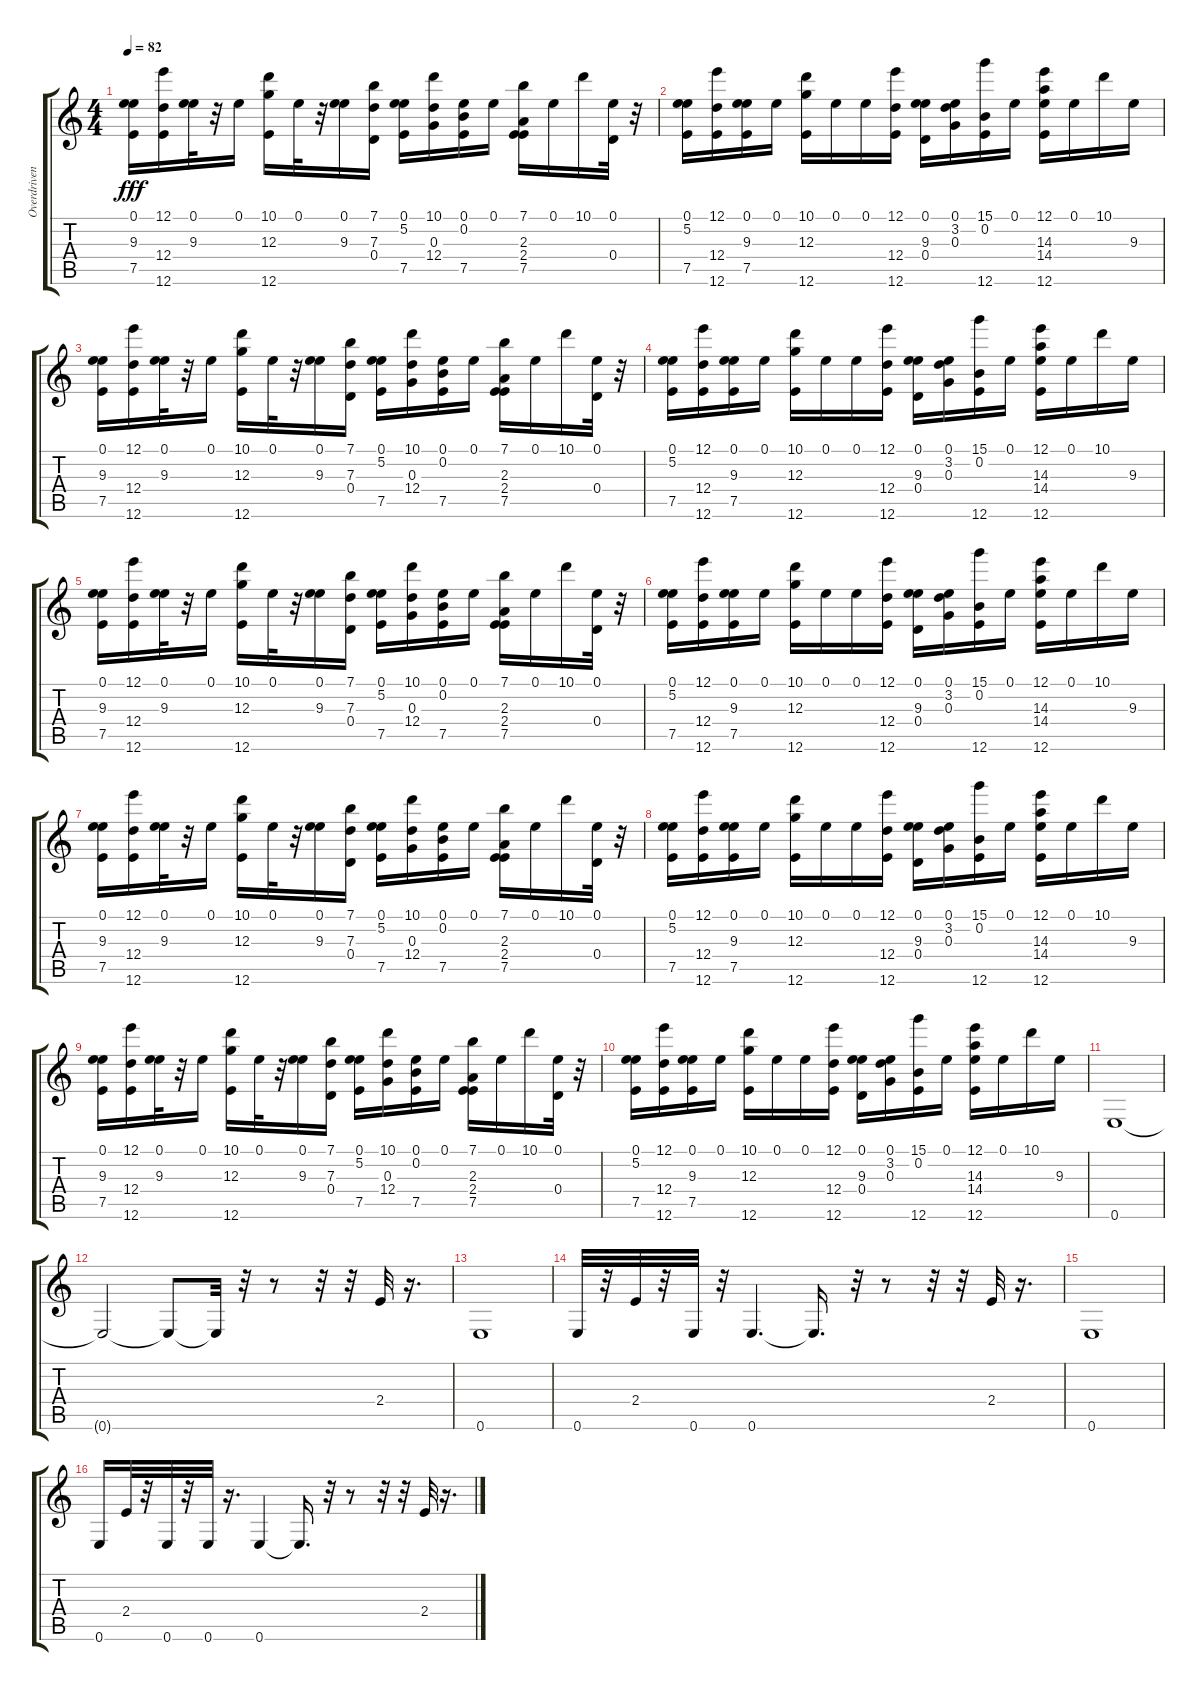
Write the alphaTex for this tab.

\track ("Overdriven Guitar" "Overdriven") {instrument distortionguitar}
\staff {score tabs}
\tuning (E4 B3 G3 D3 A2 E2) {hide}
\ts (4 4)
\tempo 82
\clef g2
\ks c
(0.1 9.3 7.5).16{dy fff} (12.1 12.4 12.6).16 (0.1 9.3).32 r.32 0.1.16 (10.1 12.3 12.6).16 0.1.32 r.32 (0.1 9.3).16 (7.1 7.3 0.4).16 (0.1 5.2 7.5).16 (10.1 0.3 12.4).16 (0.1 0.2 7.5).16 0.1.16 (7.1 2.3 2.4 7.5).16 0.1.16 10.1.16 (0.1 0.4).32 r.32 |
(0.1 5.2 7.5).16 (12.1 12.4 12.6).16 (0.1 9.3 7.5).16 0.1.16 (10.1 12.3 12.6).16 0.1.16 0.1.16 (12.1 12.4 12.6).16 (0.1 9.3 0.4).16 (0.1 3.2 0.3).16 (15.1 0.2 12.6).16 0.1.16 (12.1 14.3 14.4 12.6).16 0.1.16 10.1.16 9.3.16 |
(0.1 9.3 7.5).16 (12.1 12.4 12.6).16 (0.1 9.3).32 r.32 0.1.16 (10.1 12.3 12.6).16 0.1.32 r.32 (0.1 9.3).16 (7.1 7.3 0.4).16 (0.1 5.2 7.5).16 (10.1 0.3 12.4).16 (0.1 0.2 7.5).16 0.1.16 (7.1 2.3 2.4 7.5).16 0.1.16 10.1.16 (0.1 0.4).32 r.32 |
(0.1 5.2 7.5).16 (12.1 12.4 12.6).16 (0.1 9.3 7.5).16 0.1.16 (10.1 12.3 12.6).16 0.1.16 0.1.16 (12.1 12.4 12.6).16 (0.1 9.3 0.4).16 (0.1 3.2 0.3).16 (15.1 0.2 12.6).16 0.1.16 (12.1 14.3 14.4 12.6).16 0.1.16 10.1.16 9.3.16 |
(0.1 9.3 7.5).16 (12.1 12.4 12.6).16 (0.1 9.3).32 r.32 0.1.16 (10.1 12.3 12.6).16 0.1.32 r.32 (0.1 9.3).16 (7.1 7.3 0.4).16 (0.1 5.2 7.5).16 (10.1 0.3 12.4).16 (0.1 0.2 7.5).16 0.1.16 (7.1 2.3 2.4 7.5).16 0.1.16 10.1.16 (0.1 0.4).32 r.32 |
(0.1 5.2 7.5).16 (12.1 12.4 12.6).16 (0.1 9.3 7.5).16 0.1.16 (10.1 12.3 12.6).16 0.1.16 0.1.16 (12.1 12.4 12.6).16 (0.1 9.3 0.4).16 (0.1 3.2 0.3).16 (15.1 0.2 12.6).16 0.1.16 (12.1 14.3 14.4 12.6).16 0.1.16 10.1.16 9.3.16 |
(0.1 9.3 7.5).16 (12.1 12.4 12.6).16 (0.1 9.3).32 r.32 0.1.16 (10.1 12.3 12.6).16 0.1.32 r.32 (0.1 9.3).16 (7.1 7.3 0.4).16 (0.1 5.2 7.5).16 (10.1 0.3 12.4).16 (0.1 0.2 7.5).16 0.1.16 (7.1 2.3 2.4 7.5).16 0.1.16 10.1.16 (0.1 0.4).32 r.32 |
(0.1 5.2 7.5).16 (12.1 12.4 12.6).16 (0.1 9.3 7.5).16 0.1.16 (10.1 12.3 12.6).16 0.1.16 0.1.16 (12.1 12.4 12.6).16 (0.1 9.3 0.4).16 (0.1 3.2 0.3).16 (15.1 0.2 12.6).16 0.1.16 (12.1 14.3 14.4 12.6).16 0.1.16 10.1.16 9.3.16 |
(0.1 9.3 7.5).16 (12.1 12.4 12.6).16 (0.1 9.3).32 r.32 0.1.16 (10.1 12.3 12.6).16 0.1.32 r.32 (0.1 9.3).16 (7.1 7.3 0.4).16 (0.1 5.2 7.5).16 (10.1 0.3 12.4).16 (0.1 0.2 7.5).16 0.1.16 (7.1 2.3 2.4 7.5).16 0.1.16 10.1.16 (0.1 0.4).32 r.32 |
(0.1 5.2 7.5).16 (12.1 12.4 12.6).16 (0.1 9.3 7.5).16 0.1.16 (10.1 12.3 12.6).16 0.1.16 0.1.16 (12.1 12.4 12.6).16 (0.1 9.3 0.4).16 (0.1 3.2 0.3).16 (15.1 0.2 12.6).16 0.1.16 (12.1 14.3 14.4 12.6).16 0.1.16 10.1.16 9.3.16 |
0.6.1 |
0.6{t}.2 0.6{t}.8 0.6{t}.32 r.32 r.8 r.32 r.32 2.4.32 r.16{d} |
0.6.1 |
0.6.32 r.32 2.4.32 r.32 0.6.32 r.32 0.6.4{d} 0.6{t}.16{d} r.32 r.8 r.32 r.32 2.4.32 r.16{d} |
0.6.1 |
0.6.16 2.4.32 r.32 0.6.32 r.32 0.6.32 r.16{d} 0.6.4 0.6{t}.16{d} r.32 r.8 r.32 r.32 2.4.32 r.16{d}
